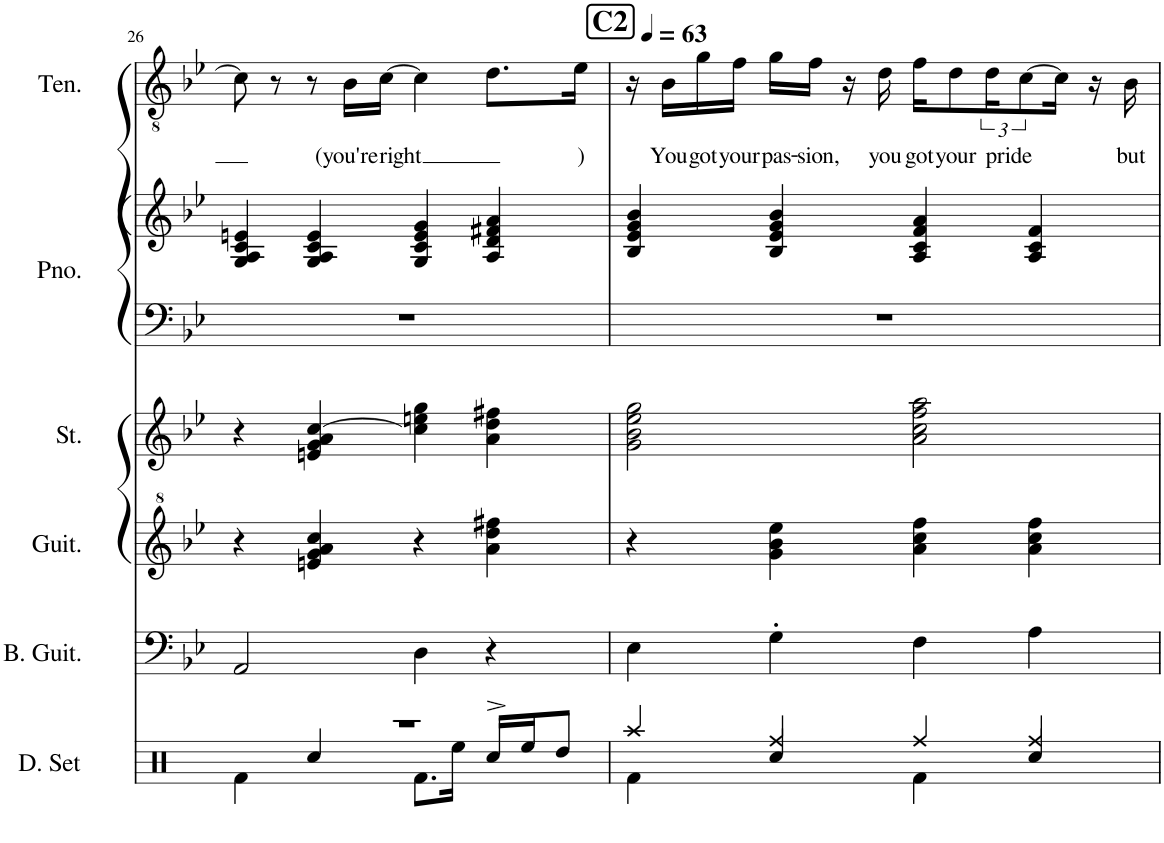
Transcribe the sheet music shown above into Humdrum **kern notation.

**kern	**kern	**kern	**kern	**kern	**kern	**text
*part5	*part4	*part3	*part2	*part2	*part1	*part1
*staff6	*staff5	*staff4	*staff3	*staff2	*staff1	*staff1
*I"Bass Guitar	*I"Guitar	*I"Strings	*I"Piano	*	*I"Tenor	*
*I'B. Guit.	*I'Guit.	*I'St.	*I'Pno.	*	*I'Ten.	*
!!LO:PB:g=z
*clefF4	*clefG^2	*clefG2	*clefF4	*clefG2	*clefGv2	*
*Trd7c12	*Trd7c12	*	*	*	*	*
*k[b-e-]	*k[b-e-]	*k[b-e-]	*k[b-e-]	*k[b-e-]	*k[b-e-]	*
*M4/4	*M4/4	*M4/4	*M4/4	*M4/4	*M4/4	*
=26	=26	=26	=26	=26	=26	=26
2AA/	4r	4r	1r	4G/ 4A/ 4c/ 4en/	8c\]	.
.	.	.	.	.	8r	.
.	4een/ 4gg/ 4aa/ 4ccc/	4en/ 4g/ 4a/ [4cc/	.	4G/ 4A/ 4c/ 4e/	8r	.
!	!	!	!	!	!	!LO:LY:b
.	.	.	.	.	16B-\LL	(you're
!	!	!	!	!	!	!LO:LY:b
.	.	.	.	.	[16c\JJ	right
4D\	4r	4cc\] 4een\ 4gg\	.	4G/ 4c/ 4e/ 4g/	4c\]	.
4r	4aa\ 4ddd\ 4fff#X\	4a\ 4dd\ 4ff#X\	.	4A/ 4d/ 4f#X/ 4a/	8.d\L	.
!	!	!	!	!	!	!LO:LY:b
.	.	.	.	.	16e-\Jk	)
=27	=27	=27	=27	=27	=27	=27
!!LO:REH:place=s1:a:B:cj:fs=14:t=C2
*	*	*	*	*	*MM63	*
4E-\	4r	2g\ 2b-\ 2ee-\ 2gg\	1r	4B-/ 4e-/ 4g/ 4b-/	16r	.
!	!	!	!	!	!	!LO:LY:b
.	.	.	.	.	16B-\LL	You
!	!	!	!	!	!	!LO:LY:b
.	.	.	.	.	16g\	got
!	!	!	!	!	!	!LO:LY:b
.	.	.	.	.	16f\JJ	your
!	!	!	!	!	!	!LO:LY:b
4G'\	4gg\ 4bb-\ 4eee-\	.	.	4B-/ 4e-/ 4g/ 4b-/	16g\LL	pas-
!	!	!	!	!	!	!LO:LY:b
.	.	.	.	.	16f\JJ	-sion,
.	.	.	.	.	16r	.
!	!	!	!	!	!	!LO:LY:b
.	.	.	.	.	16d\	you
!	!	!	!	!	!	!LO:LY:b
4F\	4aa\ 4ccc\ 4fff\	2a\ 2cc\ 2ff\ 2aa\	.	4A/ 4c/ 4f/ 4a/	16f\KL	got
!	!	!	!	!	!	!LO:LY:b
.	.	.	.	.	8d\	your
!	!	!	!	!	!	!LO:LY:b
.	.	.	.	.	24d\K	pride
.	.	.	.	.	[12c\	.
4A\	4aa\ 4ccc\ 4fff\	.	.	4A/ 4c/ 4f/	.	.
.	.	.	.	.	16c\Jk]	.
.	.	.	.	.	16r	.
!	!	!	!	!	!	!LO:LY:b
.	.	.	.	.	16B-\	but
=	=	=	=	=	=	=
*-	*-	*-	*-	*-	*-	*-
